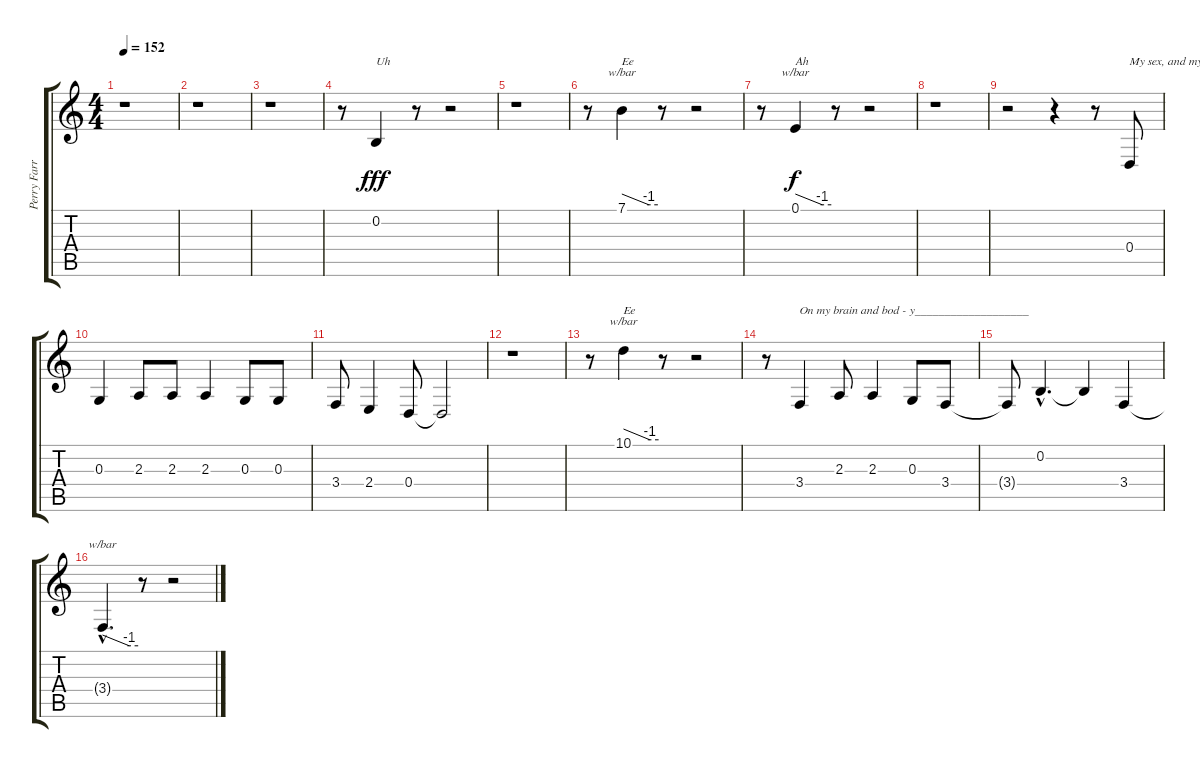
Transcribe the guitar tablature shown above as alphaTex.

\track ("Perry Farrell (Voice)" "Perry Farr") {instrument lead2sawtooth}
\staff {score tabs}
\tuning (E4 B3 G3 D3 A2 E2) {hide}
\ts (4 4)
\tempo 152
\clef g2
\ks c
r.1{dy fff instrument lead2sawtooth} |
r.1 |
r.1 |
r.8 0.2.4{txt "Uh"} r.8 r.2 |
r.1 |
r.8 7.1.4{tbe (custom default 0 0 45 -4 60 -4) txt "Ee"} r.8 r.2 |
r.8 0.1.4{tbe (custom default 0 0 45 -4 60 -4) txt "Ah" dy f} r.8 r.2 |
r.1 |
r.2 r.4 r.8 0.4.8{txt "My sex, and my drugs, and my rock and roll________"} |
0.3.4 2.3.8 2.3.8 2.3.4 0.3.8 0.3.8 |
3.4.8 2.4.4 0.4.8 0.4{t}.2 |
r.1 |
r.8 10.1.4{tbe (custom default 0 0 45 -4 60 -4) txt "Ee"} r.8 r.2 |
r.8 3.4.4{txt "On my brain and bod - y___________________"} 2.3.8 2.3.4 0.3.8 3.4.8 |
3.4{t}.8 0.2{hac}.4{d} 0.2{t}.4 3.4.4 |
3.4{hac t}.4{d tbe (custom default 0 0 45 -4 60 -4)} r.8 r.2
